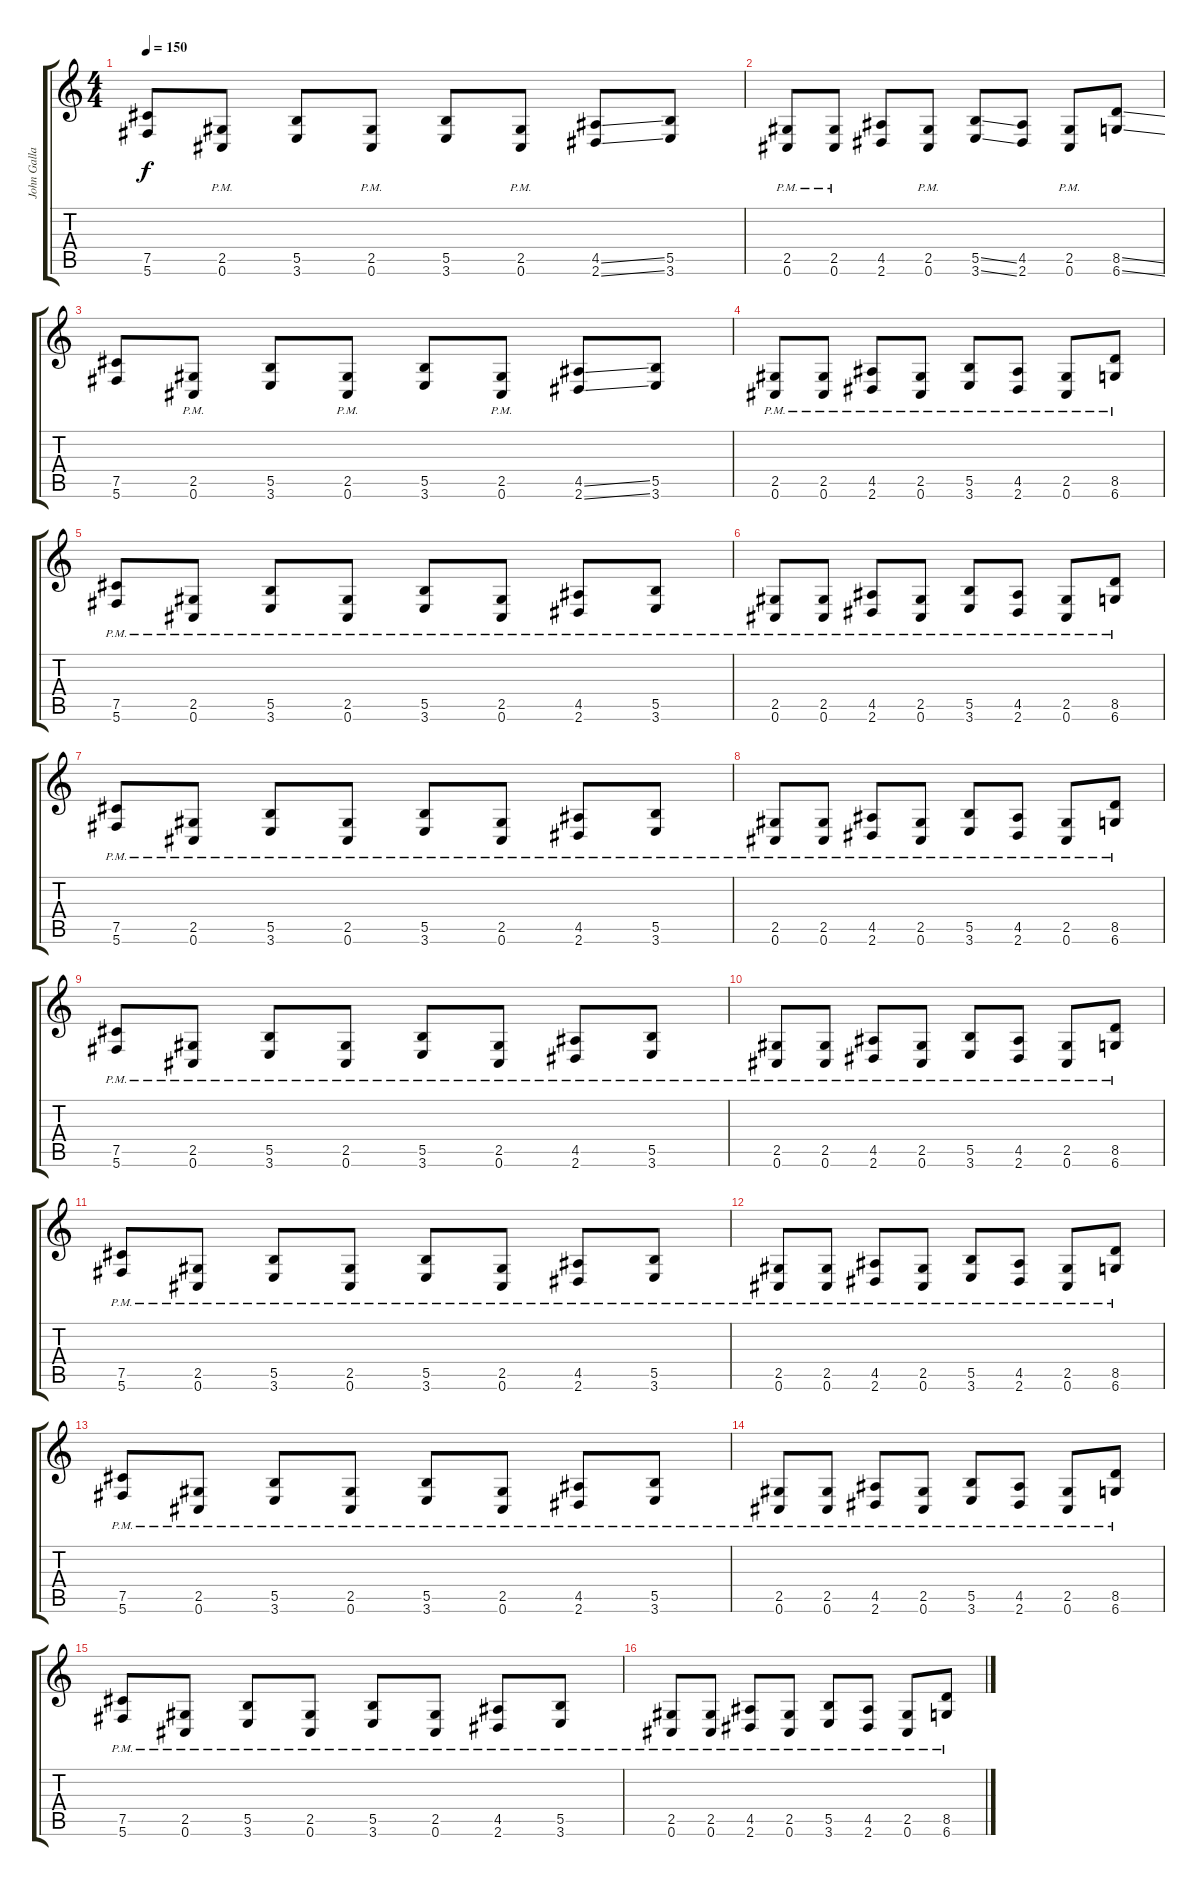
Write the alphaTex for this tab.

\track ("John Gallagher" "John Galla") {instrument distortionguitar}
\staff {score tabs}
\tuning (Db4 Ab3 E3 B2 Gb2 Db2) {hide}
\ts (4 4)
\tempo 150
\clef g2
\ks c
(7.5 5.6).8{dy f} (2.5{pm} 0.6{pm}).8 (5.5 3.6).8 (2.5{pm} 0.6{pm}).8 (5.5 3.6).8 (2.5{pm} 0.6{pm}).8 (4.5{ss} 2.6{ss}).8 (5.5 3.6).8 |
(2.5{pm} 0.6{pm}).8 (2.5{pm} 0.6{pm}).8 (4.5 2.6).8 (2.5{pm} 0.6{pm}).8 (5.5{ss} 3.6{ss}).8 (4.5 2.6).8 (2.5{pm} 0.6{pm}).8 (8.5{ss} 6.6{ss}).8 |
(7.5 5.6).8 (2.5{pm} 0.6{pm}).8 (5.5 3.6).8 (2.5{pm} 0.6{pm}).8 (5.5 3.6).8 (2.5{pm} 0.6{pm}).8 (4.5{ss} 2.6{ss}).8 (5.5 3.6).8 |
(2.5{pm} 0.6{pm}).8 (2.5{pm} 0.6{pm}).8 (4.5{pm} 2.6{pm}).8 (2.5{pm} 0.6{pm}).8 (5.5{pm} 3.6{pm}).8 (4.5{pm} 2.6{pm}).8 (2.5{pm} 0.6{pm}).8 (8.5{pm} 6.6{pm}).8 |
(7.5{pm} 5.6{pm}).8 (2.5{pm} 0.6{pm}).8 (5.5{pm} 3.6{pm}).8 (2.5{pm} 0.6{pm}).8 (5.5{pm} 3.6{pm}).8 (2.5{pm} 0.6{pm}).8 (4.5{pm} 2.6{pm}).8 (5.5{pm} 3.6{pm}).8 |
(2.5{pm} 0.6{pm}).8 (2.5{pm} 0.6{pm}).8 (4.5{pm} 2.6{pm}).8 (2.5{pm} 0.6{pm}).8 (5.5{pm} 3.6{pm}).8 (4.5{pm} 2.6{pm}).8 (2.5{pm} 0.6{pm}).8 (8.5{pm} 6.6{pm}).8 |
(7.5{pm} 5.6{pm}).8 (2.5{pm} 0.6{pm}).8 (5.5{pm} 3.6{pm}).8 (2.5{pm} 0.6{pm}).8 (5.5{pm} 3.6{pm}).8 (2.5{pm} 0.6{pm}).8 (4.5{pm} 2.6{pm}).8 (5.5{pm} 3.6{pm}).8 |
(2.5{pm} 0.6{pm}).8 (2.5{pm} 0.6{pm}).8 (4.5{pm} 2.6{pm}).8 (2.5{pm} 0.6{pm}).8 (5.5{pm} 3.6{pm}).8 (4.5{pm} 2.6{pm}).8 (2.5{pm} 0.6{pm}).8 (8.5{pm} 6.6{pm}).8 |
(7.5{pm} 5.6{pm}).8 (2.5{pm} 0.6{pm}).8 (5.5{pm} 3.6{pm}).8 (2.5{pm} 0.6{pm}).8 (5.5{pm} 3.6{pm}).8 (2.5{pm} 0.6{pm}).8 (4.5{pm} 2.6{pm}).8 (5.5{pm} 3.6{pm}).8 |
(2.5{pm} 0.6{pm}).8 (2.5{pm} 0.6{pm}).8 (4.5{pm} 2.6{pm}).8 (2.5{pm} 0.6{pm}).8 (5.5{pm} 3.6{pm}).8 (4.5{pm} 2.6{pm}).8 (2.5{pm} 0.6{pm}).8 (8.5{pm} 6.6{pm}).8 |
(7.5{pm} 5.6{pm}).8 (2.5{pm} 0.6{pm}).8 (5.5{pm} 3.6{pm}).8 (2.5{pm} 0.6{pm}).8 (5.5{pm} 3.6{pm}).8 (2.5{pm} 0.6{pm}).8 (4.5{pm} 2.6{pm}).8 (5.5{pm} 3.6{pm}).8 |
(2.5{pm} 0.6{pm}).8 (2.5{pm} 0.6{pm}).8 (4.5{pm} 2.6{pm}).8 (2.5{pm} 0.6{pm}).8 (5.5{pm} 3.6{pm}).8 (4.5{pm} 2.6{pm}).8 (2.5{pm} 0.6{pm}).8 (8.5{pm} 6.6{pm}).8 |
(7.5{pm} 5.6{pm}).8 (2.5{pm} 0.6{pm}).8 (5.5{pm} 3.6{pm}).8 (2.5{pm} 0.6{pm}).8 (5.5{pm} 3.6{pm}).8 (2.5{pm} 0.6{pm}).8 (4.5{pm} 2.6{pm}).8 (5.5{pm} 3.6{pm}).8 |
(2.5{pm} 0.6{pm}).8 (2.5{pm} 0.6{pm}).8 (4.5{pm} 2.6{pm}).8 (2.5{pm} 0.6{pm}).8 (5.5{pm} 3.6{pm}).8 (4.5{pm} 2.6{pm}).8 (2.5{pm} 0.6{pm}).8 (8.5{pm} 6.6{pm}).8 |
(7.5{pm} 5.6{pm}).8 (2.5{pm} 0.6{pm}).8 (5.5{pm} 3.6{pm}).8 (2.5{pm} 0.6{pm}).8 (5.5{pm} 3.6{pm}).8 (2.5{pm} 0.6{pm}).8 (4.5{pm} 2.6{pm}).8 (5.5{pm} 3.6{pm}).8 |
(2.5{pm} 0.6{pm}).8 (2.5{pm} 0.6{pm}).8 (4.5{pm} 2.6{pm}).8 (2.5{pm} 0.6{pm}).8 (5.5{pm} 3.6{pm}).8 (4.5{pm} 2.6{pm}).8 (2.5{pm} 0.6{pm}).8 (8.5{pm} 6.6{pm}).8
